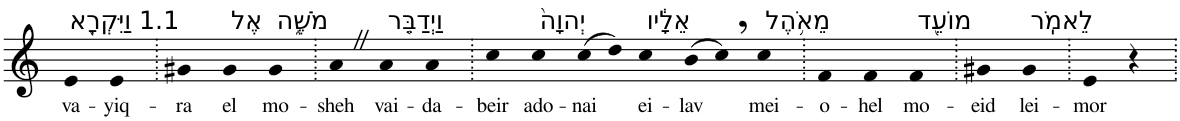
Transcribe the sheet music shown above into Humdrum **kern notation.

**kern	**text
*part1	*part1
*staff1	*staff1
*I"Piano	*
*I'Pno	*
*clefG2	*
*k[]	*
=1	=1
!LO:TX:a:t=1.1 וַיִּקְרָ֖א	!
!	!LO:LY:b
4e	va-
!	!LO:LY:b
4e	-yiq-
=2.	=2.
!	!LO:LY:b
4g#X	-ra
!LO:TX:a:t=אֶל	!
!	!LO:LY:b
4g#	el
!LO:TX:a:t=מֹשֶׁ֑ה	!
!	!LO:LY:b
4g#	mo-
=3.	=3.
!	!LO:LY:b
4aZ	-sheh
!LO:TX:a:t=וַיְדַבֵּ֤ר	!
!	!LO:LY:b
4a	vai-
!	!LO:LY:b
4a	-da-
=4.	=4.
!	!LO:LY:b
4cc	-beir
!LO:TX:a:t=יְהוָה֙	!
!	!LO:LY:b
4cc	ado-
!	!LO:LY:b
(>8cc	-nai
8dd)	.
!LO:TX:a:t=אֵלָ֔יו	!
!	!LO:LY:b
4cc	ei-
!	!LO:LY:b
(>8b	-lav
8cc,)	.
!LO:TX:a:t=מֵאֹ֥הֶל	!
!	!LO:LY:b
4cc	mei-
=5.	=5.
!	!LO:LY:b
4f	-o-
!	!LO:LY:b
4f	-hel
!LO:TX:a:t=מוֹעֵ֖ד	!
!	!LO:LY:b
4f	mo-
=6.	=6.
!	!LO:LY:b
4g#X	-eid
!LO:TX:a:t=לֵאמֹֽר	!
!	!LO:LY:b
4g#	lei-
=7.	=7.
!	!LO:LY:b
4e	-mor
4r	.
=.	=.
*-	*-
